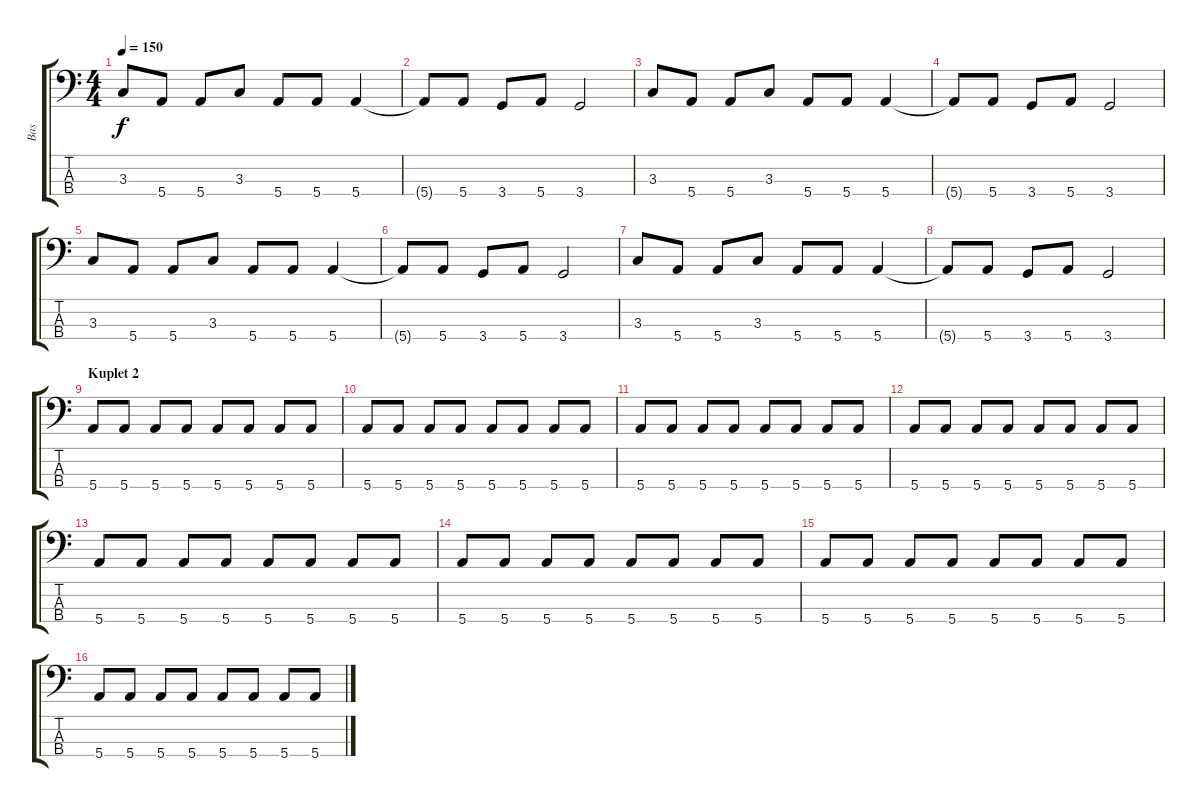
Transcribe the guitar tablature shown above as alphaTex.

\track ("Bas" "Bas") {instrument electricbassfinger}
\staff {score tabs}
\tuning (G2 D2 A1 E1) {hide}
\ts (4 4)
\tempo 150
\clef f4
\ks c
3.3.8{dy f} 5.4.8 5.4.8 3.3.8 5.4.8 5.4.8 5.4.4 |
5.4{t}.8 5.4.8 3.4.8 5.4.8 3.4.2 |
3.3.8 5.4.8 5.4.8 3.3.8 5.4.8 5.4.8 5.4.4 |
5.4{t}.8 5.4.8 3.4.8 5.4.8 3.4.2 |
3.3.8 5.4.8 5.4.8 3.3.8 5.4.8 5.4.8 5.4.4 |
5.4{t}.8 5.4.8 3.4.8 5.4.8 3.4.2 |
3.3.8 5.4.8 5.4.8 3.3.8 5.4.8 5.4.8 5.4.4 |
5.4{t}.8 5.4.8 3.4.8 5.4.8 3.4.2 |
\section ("" "Kuplet 2")
5.4.8 5.4.8 5.4.8 5.4.8 5.4.8 5.4.8 5.4.8 5.4.8 |
5.4.8 5.4.8 5.4.8 5.4.8 5.4.8 5.4.8 5.4.8 5.4.8 |
5.4.8 5.4.8 5.4.8 5.4.8 5.4.8 5.4.8 5.4.8 5.4.8 |
5.4.8 5.4.8 5.4.8 5.4.8 5.4.8 5.4.8 5.4.8 5.4.8 |
5.4.8 5.4.8 5.4.8 5.4.8 5.4.8 5.4.8 5.4.8 5.4.8 |
5.4.8 5.4.8 5.4.8 5.4.8 5.4.8 5.4.8 5.4.8 5.4.8 |
5.4.8 5.4.8 5.4.8 5.4.8 5.4.8 5.4.8 5.4.8 5.4.8 |
5.4.8 5.4.8 5.4.8 5.4.8 5.4.8 5.4.8 5.4.8 5.4.8
